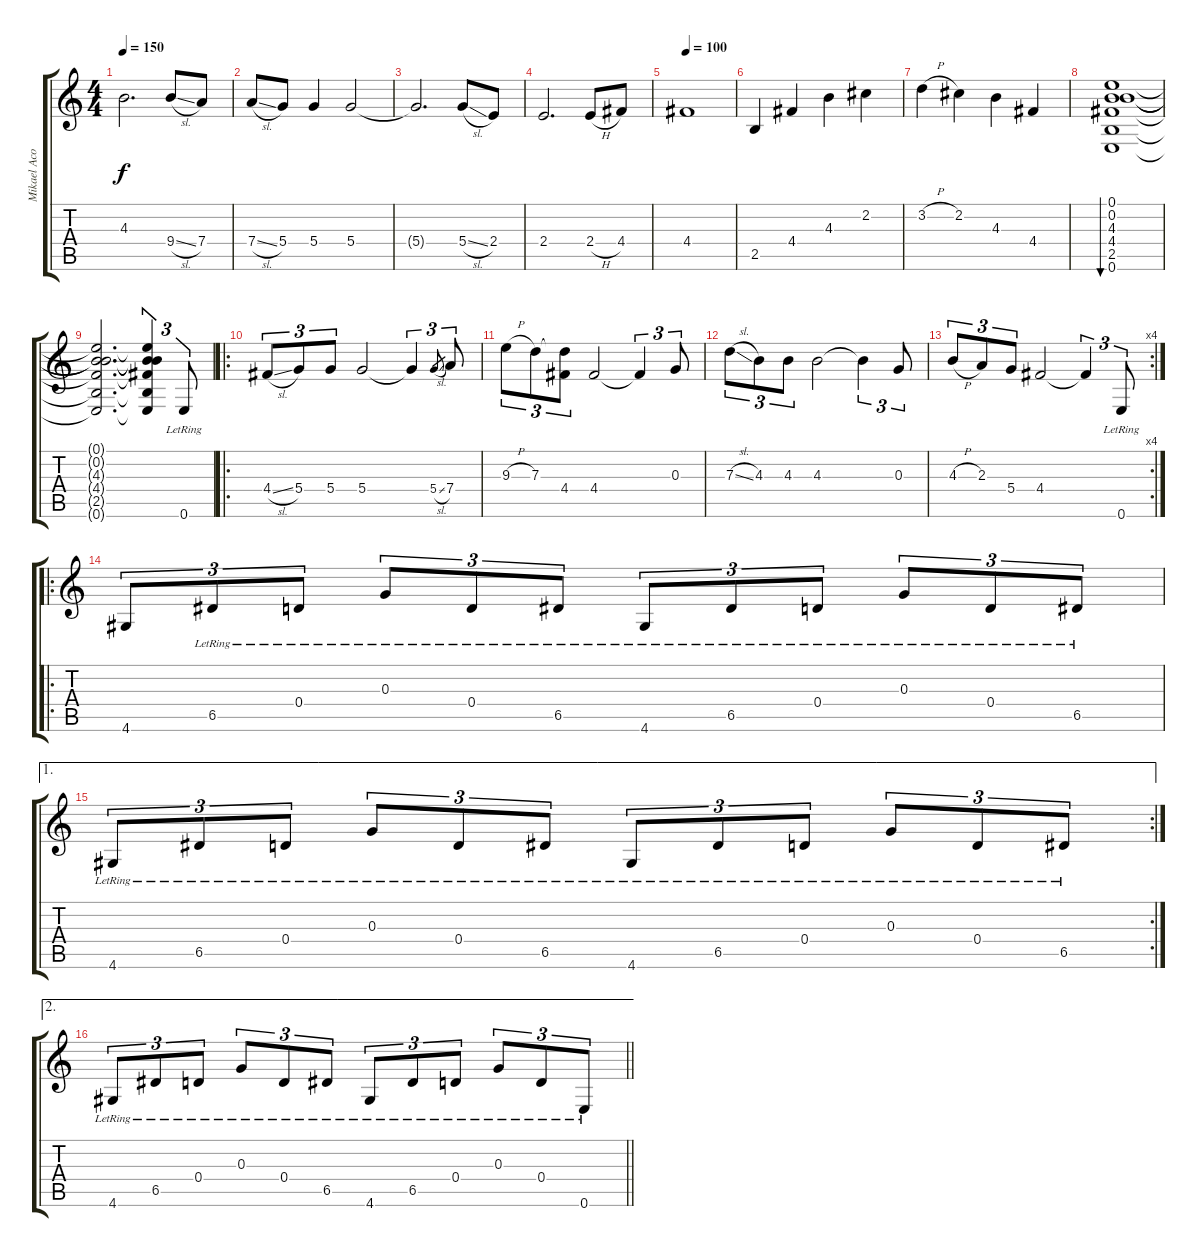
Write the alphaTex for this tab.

\track ("Mikael Acoustic" "Mikael Aco") {instrument acousticguitarsteel}
\staff {score tabs}
\tuning (E4 B3 G3 D3 A2 E2) {hide}
\ts (4 4)
\tempo 150
\clef g2
\ks c
4.3{t}.2{d dy f} 9.4{sl}.8 7.4.8 |
7.4{sl}.8 5.4.8 5.4.4 5.4.2 |
5.4{t}.2{d} 5.4{sl}.8 2.4.8 |
2.4.2{d} 2.4{h}.8 4.4.8 |
\tempo 100
4.4.1 |
2.5.4 4.4.4 4.3.4 2.2.4 |
3.2{h}.4 2.2.4 4.3.4 4.4.4 |
(0.1 0.2 4.3 4.4 2.5 0.6).1{bu 240} |
(0.1{t} 0.2{t} 4.3{t} 4.4{t} 2.5{t} 0.6{t}).2{d} (0.1{t} 0.2{t} 4.3{t} 4.4{t} 2.5{t} 0.6{t}).4{tu (3 2)} 0.6{lr}.8{tu (3 2)} |
\ro
4.4{sl}.8{tu (3 2)} 5.4.8{tu (3 2)} 5.4.8{tu (3 2)} 5.4.2 5.4{t}.4{tu (3 2)} 5.4{sl}.8{gr} 7.4.8{tu (3 2)} |
9.3{h}.8{tu (3 2)} 7.3.8{tu (3 2)} (7.3{t} 4.4).8{tu (3 2)} 4.4.2 4.4{t}.4{tu (3 2)} 0.3.8{tu (3 2)} |
7.3{sl}.8{tu (3 2)} 4.3.8{tu (3 2)} 4.3.8{tu (3 2)} 4.3.2 4.3{t}.4{tu (3 2)} 0.3.8{tu (3 2)} |
\rc 4
4.3{h}.8{tu (3 2)} 2.3.8{tu (3 2)} 5.4.8{tu (3 2)} 4.4.2 4.4{t}.4{tu (3 2)} 0.6{lr}.8{tu (3 2)} |
\ro
4.6.8{tu (3 2)} 6.5{lr}.8{tu (3 2)} 0.4{lr}.8{tu (3 2)} 0.3{lr}.8{tu (3 2)} 0.4{lr}.8{tu (3 2)} 6.5{lr}.8{tu (3 2)} 4.6{lr}.8{tu (3 2)} 6.5{lr}.8{tu (3 2)} 0.4{lr}.8{tu (3 2)} 0.3{lr}.8{tu (3 2)} 0.4{lr}.8{tu (3 2)} 6.5{lr}.8{tu (3 2)} |
\ae 1
\rc 2
4.6{lr}.8{tu (3 2)} 6.5{lr}.8{tu (3 2)} 0.4{lr}.8{tu (3 2)} 0.3{lr}.8{tu (3 2)} 0.4{lr}.8{tu (3 2)} 6.5{lr}.8{tu (3 2)} 4.6{lr}.8{tu (3 2)} 6.5{lr}.8{tu (3 2)} 0.4{lr}.8{tu (3 2)} 0.3{lr}.8{tu (3 2)} 0.4{lr}.8{tu (3 2)} 6.5{lr}.8{tu (3 2)} |
\ae 2
\barLineRight lightlight
4.6{lr}.8{tu (3 2)} 6.5{lr}.8{tu (3 2)} 0.4{lr}.8{tu (3 2)} 0.3{lr}.8{tu (3 2)} 0.4{lr}.8{tu (3 2)} 6.5{lr}.8{tu (3 2)} 4.6{lr}.8{tu (3 2)} 6.5{lr}.8{tu (3 2)} 0.4{lr}.8{tu (3 2)} 0.3{lr}.8{tu (3 2)} 0.4{lr}.8{tu (3 2)} 0.6{lr}.8{tu (3 2)}
